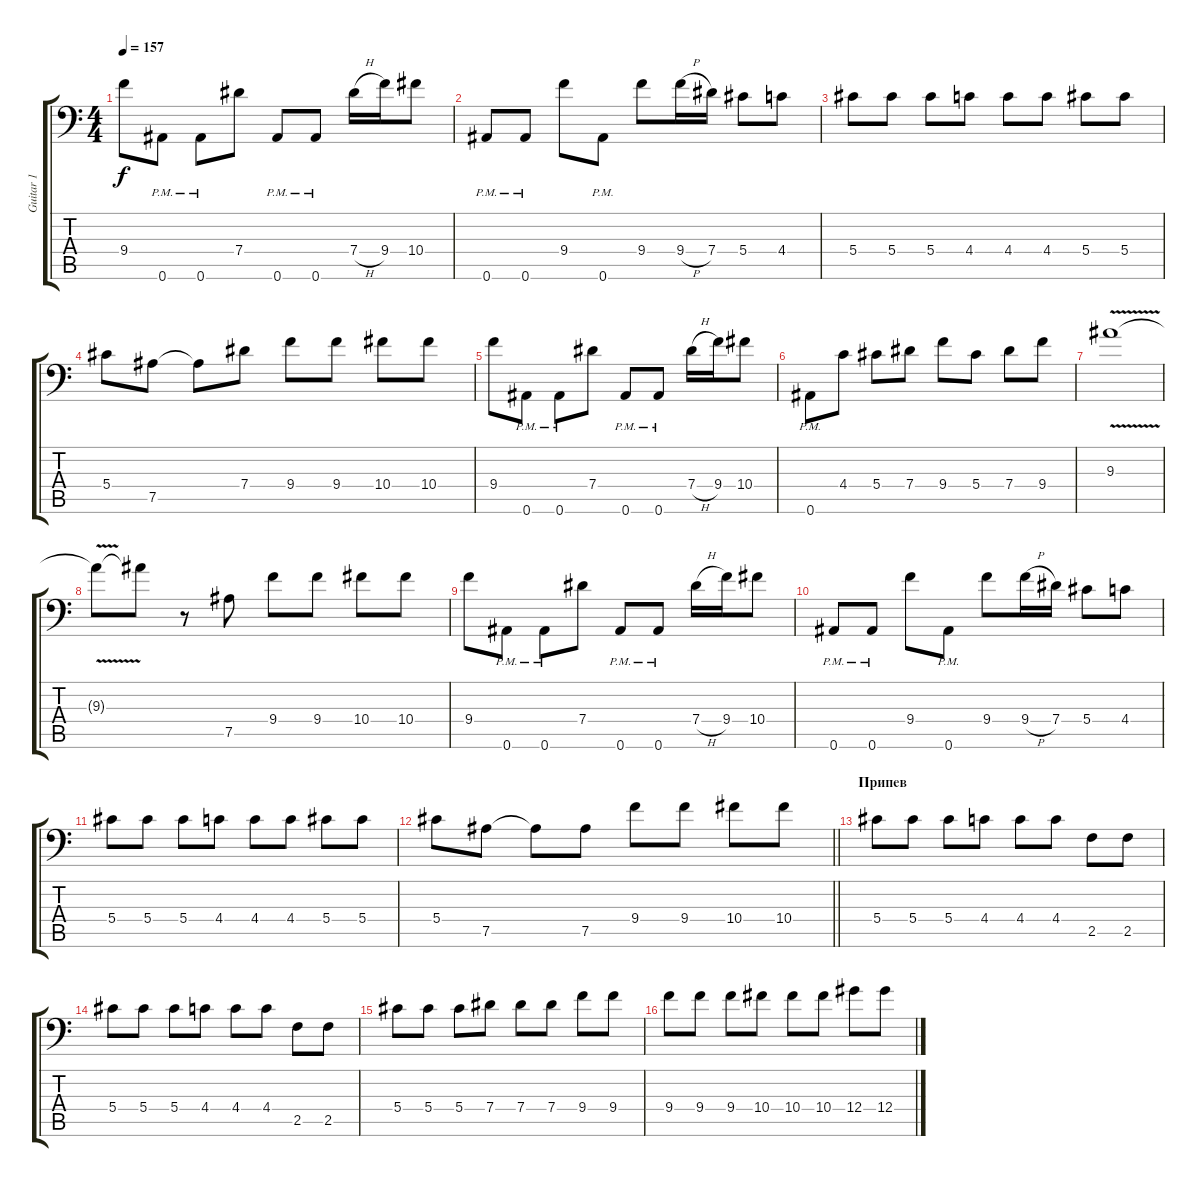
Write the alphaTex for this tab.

\track ("Guitar 1" "Guitar 1") {instrument distortionguitar}
\staff {score tabs}
\tuning (Bb3 F3 Db3 Ab2 Eb2 Bb1) {hide}
\ts (4 4)
\tempo 157
\clef f4
\ks c
9.4.8{dy f} 0.6{pm}.8 0.6{pm}.8 7.4.8 0.6{pm}.8 0.6{pm}.8 7.4{h}.16 9.4.16 10.4.8 |
0.6{pm}.8 0.6{pm}.8 9.4.8 0.6{pm}.8 9.4.8 9.4{h}.16 7.4.16 5.4.8 4.4.8 |
5.4.8 5.4.8 5.4.8 4.4.8 4.4.8 4.4.8 5.4.8 5.4.8 |
5.4.8 7.5.8 7.5{t}.8 7.4.8 9.4.8 9.4.8 10.4.8 10.4.8 |
9.4.8 0.6{pm}.8 0.6{pm}.8 7.4.8 0.6{pm}.8 0.6{pm}.8 7.4{h}.16 9.4.16 10.4.8 |
0.6{pm}.8 4.4.8 5.4.8 7.4.8 9.4.8 5.4.8 7.4.8 9.4.8 |
9.3{v}.1 |
9.3{t}.8 9.3{t}.8 r.8 7.5.8 9.4.8 9.4.8 10.4.8 10.4.8 |
9.4.8 0.6{pm}.8 0.6{pm}.8 7.4.8 0.6{pm}.8 0.6{pm}.8 7.4{h}.16 9.4.16 10.4.8 |
0.6{pm}.8 0.6{pm}.8 9.4.8 0.6{pm}.8 9.4.8 9.4{h}.16 7.4.16 5.4.8 4.4.8 |
5.4.8 5.4.8 5.4.8 4.4.8 4.4.8 4.4.8 5.4.8 5.4.8 |
\barLineRight lightlight
5.4.8 7.5.8 7.5{t}.8 7.5.8 9.4.8 9.4.8 10.4.8 10.4.8 |
\section ("" "Припев")
5.4.8 5.4.8 5.4.8 4.4.8 4.4.8 4.4.8 2.5.8 2.5.8 |
5.4.8 5.4.8 5.4.8 4.4.8 4.4.8 4.4.8 2.5.8 2.5.8 |
5.4.8 5.4.8 5.4.8 7.4.8 7.4.8 7.4.8 9.4.8 9.4.8 |
9.4.8 9.4.8 9.4.8 10.4.8 10.4.8 10.4.8 12.4.8 12.4.8
